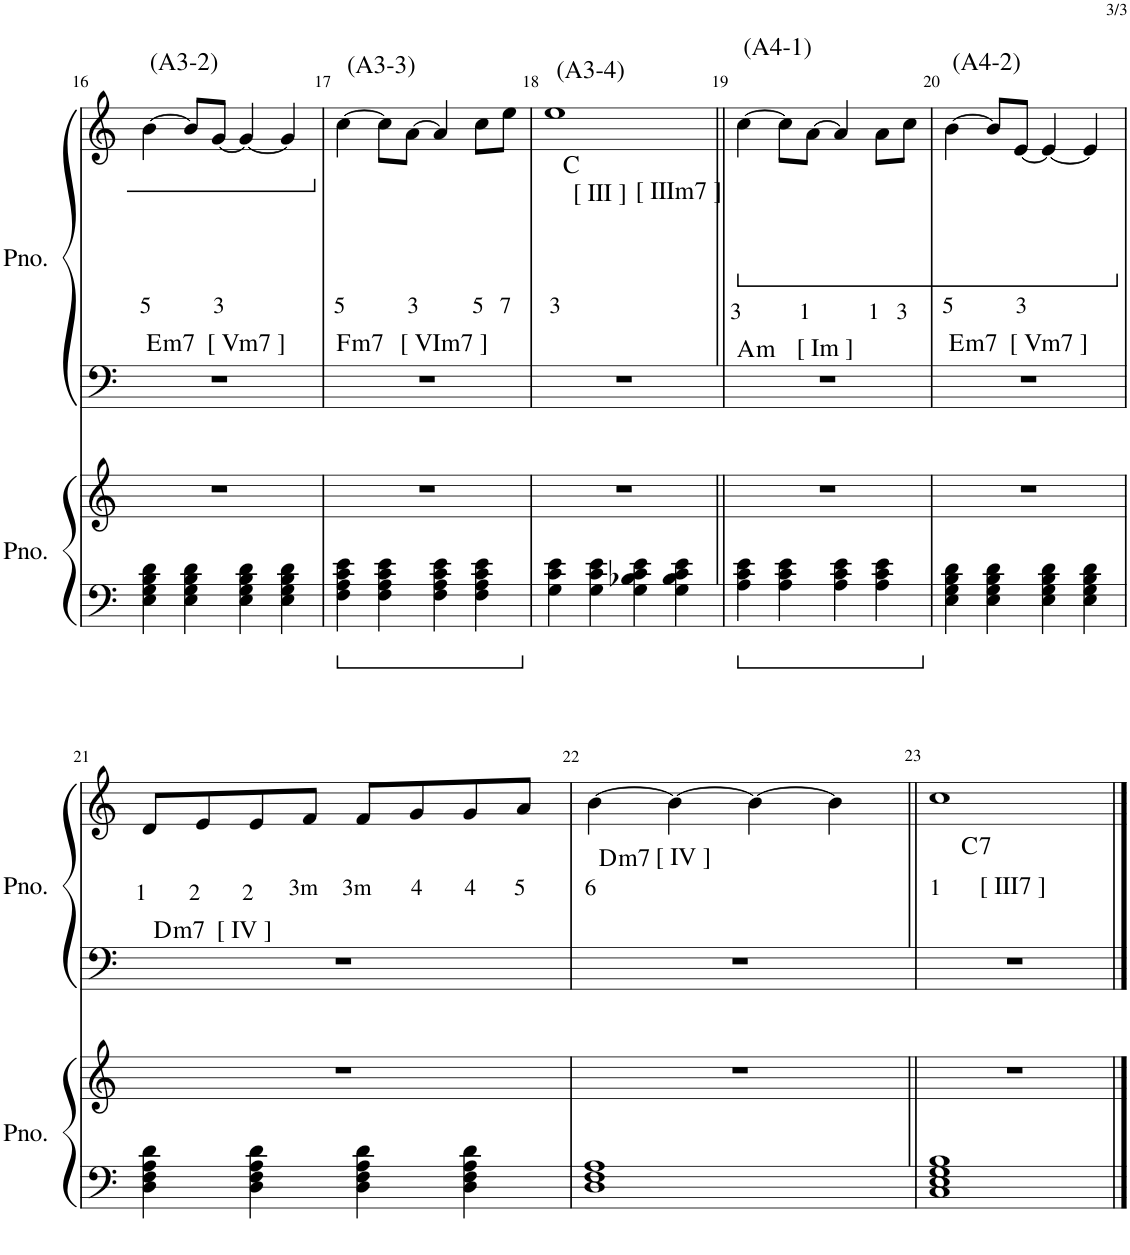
**kern	**kern	**kern	**kern	**text	**harte
*part2	*part2	*part1	*part1	*part1	*part1
*staff4	*staff3	*staff2	*staff1	*staff1	*
*I"ピアノ	*	*I"ピアノ	*	*	*
!!LO:PB:g=z
*clefF4	*clefG2	*clefF4	*clefG2	*	*
*k[]	*k[]	*k[]	*k[]	*	*
*M4/4	*M4/4	*M4/4	*M4/4	*	*
=16	=16	=16	=16	=16	=16
!	!	!	!LO:TX:a:t=(A3-2)	!	!
!	!	!	!LO:TX:b:t=[ Vm7 ]	!	!
!	!	!	!	!LO:LY:b	!LO:H:kt=m7
4E\ 4G\ 4B\ 4d\	1r	1r	[4b\	5	E:min7
4E\ 4G\ 4B\ 4d\	.	.	8b/L]	.	.
!	!	!	!	!LO:LY:b	!
.	.	.	[8g/J	3	.
4E\ 4G\ 4B\ 4d\	.	.	4g/_	.	.
4E\ 4G\ 4B\ 4d\	.	.	4g/]	.	.
=17	=17	=17	=17	=17	=17
!	!	!	!LO:TX:a:t=(A3-3)	!	!
!	!	!	!LO:TX:b:t=[ Ⅵm7 ]	!	!
!	!	!	!	!LO:LY:b	!LO:H:kt=m7
4F\ 4A\ 4c\ 4e\	1r	1r	[4cc\	5	F:min7
4F\ 4A\ 4c\ 4e\	.	.	8cc\L]	.	.
!	!	!	!	!LO:LY:b	!
.	.	.	[8an\J	3	.
4F\ 4A\ 4c\ 4e\	.	.	4a/]	.	.
!	!	!	!	!LO:LY:b	!
4F\ 4A\ 4c\ 4e\	.	.	8cc\L	5	.
!	!	!	!	!LO:LY:b	!
.	.	.	8een\J	7	.
=18	=18	=18	=18	=18	=18
!	!	!	!LO:TX:b:t=[ Ⅲ ]	!	!
!	!	!	!LO:TX:b:t=[ Ⅲm7 ]	!	!
!	!	!	!LO:TX:a:t=(A3-4)	!	!
!	!	!	!	!LO:LY:b	!
4G\ 4c\ 4e\	1r	1r	1ee	3	C:maj
4G\ 4c\ 4e\	.	.	.	.	.
4G\ 4B-X\ 4c\ 4e\	.	.	.	.	.
4G\ 4B-\ 4c\ 4e\	.	.	.	.	.
=19||	=19||	=19||	=19||	=19||	=19||
*	*	*	*ped	*	*
!	!	!	!LO:TX:a:t=(A4-1)	!	!
!	!	!	!LO:TX:b:t=[ Im ]	!	!
!	!	!	!	!LO:LY:b	!LO:H:kt=m
4A\ 4c\ 4e\	1r	1r	[4cc\	3	A:min
4A\ 4c\ 4e\	.	.	8cc\L]	.	.
!	!	!	!	!LO:LY:b	!
.	.	.	[8a\J	1	.
4A\ 4c\ 4e\	.	.	4a/]	.	.
!	!	!	!	!LO:LY:b	!
4A\ 4c\ 4e\	.	.	8a\L	1	.
!	!	!	!	!LO:LY:b	!
.	.	.	8cc\J	3	.
=20	=20	=20	=20	=20	=20
!	!	!	!LO:TX:a:t=(A4-2)	!	!
!	!	!	!LO:TX:b:t=[ Vm7 ]	!	!
!	!	!	!	!LO:LY:b	!LO:H:kt=m7
4E\ 4G\ 4B\ 4d\	1r	1r	[4b\	5	E:min7
4E\ 4G\ 4B\ 4d\	.	.	8b/L]	.	.
!	!	!	!	!LO:LY:b	!
.	.	.	[8e/J	3	.
4E\ 4G\ 4B\ 4d\	.	.	4e/_	.	.
4E\ 4G\ 4B\ 4d\	.	.	4e/]	.	.
!!LO:LB:g=z
=21	=21	=21	=21	=21	=21
*	*	*	*Xped	*	*
!	!	!	!LO:TX:b:t=[ Ⅳ ]	!	!
!	!	!	!	!LO:LY:b	!LO:H:kt=m7
4D\ 4F\ 4A\ 4d\	1r	1r	8d/L	1	D:min7
!	!	!	!	!LO:LY:b	!
.	.	.	8e/	2	.
!	!	!	!	!LO:LY:b	!
4D\ 4F\ 4A\ 4d\	.	.	8e/	2	.
!	!	!	!	!LO:LY:b	!
.	.	.	8f/J	3m	.
!	!	!	!	!LO:LY:b	!
4D\ 4F\ 4A\ 4d\	.	.	8f/L	3m	.
!	!	!	!	!LO:LY:b	!
.	.	.	8g/	4	.
!	!	!	!	!LO:LY:b	!
4D\ 4F\ 4A\ 4d\	.	.	8g/	4	.
!	!	!	!	!LO:LY:b	!
.	.	.	8a/J	5	.
=22	=22	=22	=22	=22	=22
!	!	!	!LO:TX:b:t=[ Ⅳ ]	!	!
!	!	!	!	!LO:LY:b	!LO:H:kt=m7
1D 1F 1A	1r	1r	[4b\	6	D:min7
.	.	.	4b\_	.	.
.	.	.	4b\_	.	.
.	.	.	4b\]	.	.
=23||	=23||	=23||	=23||	=23||	=23||
!	!	!	!LO:TX:b:t=[ Ⅲ7 ]	!	!
!	!	!	!	!LO:LY:b	!LO:H:kt=7
1C 1E 1G 1B	1r	1r	1cc	1	C:7
==	==	==	==	==	==
*-	*-	*-	*-	*-	*-
